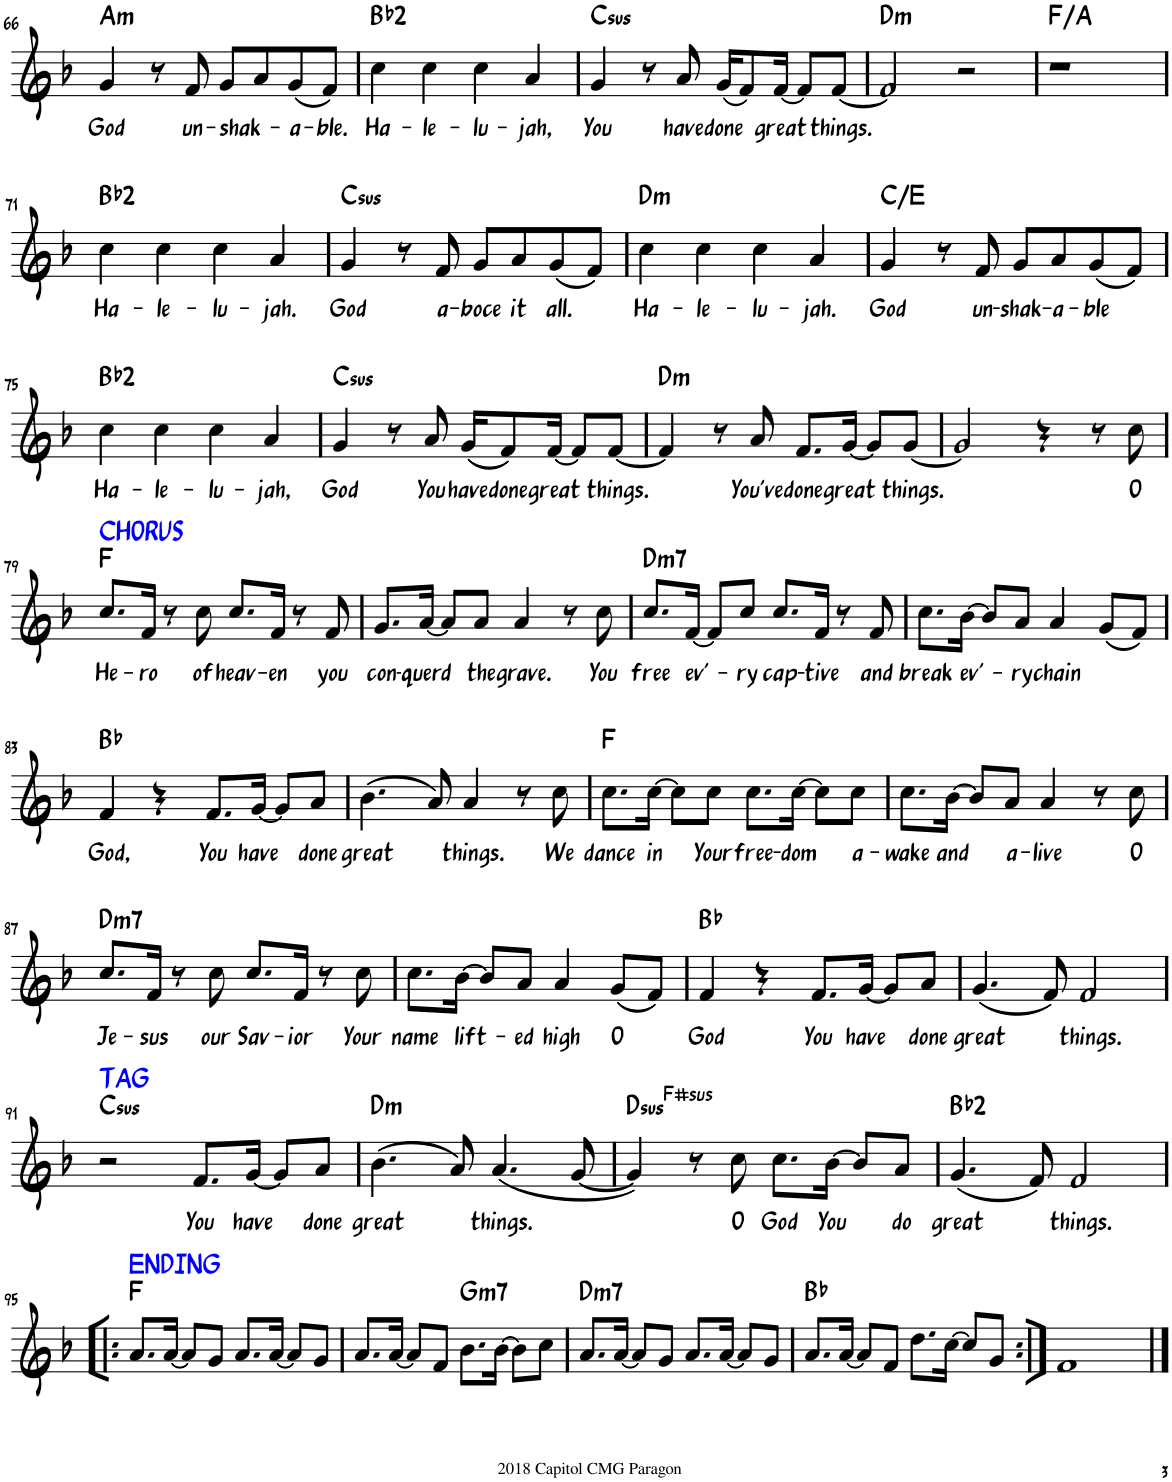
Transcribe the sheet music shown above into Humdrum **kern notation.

**kern	**text	**harte
*part1	*part1	*part1
*staff1	*staff1	*
*I"Piano	*	*
*I'Pno.	*	*
!!LO:PB:g=z
*clefG2	*	*
*k[b-]	*	*
*M4/4	*	*
=66	=66	=66
!	!LO:LY:b	!LO:H:kt=m
4g/	God	A:min
8r	.	.
!	!LO:LY:b	!
8f/	un-	.
!	!LO:LY:b	!
8g/L	-shak-	.
8a/	.	.
!	!LO:LY:b	!
(8g/	-a-	.
!	!LO:LY:b	!
8f/J)	-ble.	.
=67	=67	=67
!	!LO:LY:b	!
4cc\	Ha-	Bb:maj(2)
!	!LO:LY:b	!
4cc\	-le-	.
!	!LO:LY:b	!
4cc\	-lu-	.
!	!LO:LY:b	!
4a/	-jah,	.
=68	=68	=68
!	!LO:LY:b	!LO:H:kt=sus
4g/	You	C:sus4
8r	.	.
!	!LO:LY:b	!
8a/	have	.
!	!LO:LY:b	!
(16g/KL	done	.
8f/)	.	.
!	!LO:LY:b	!
[16f/Jk	great	.
8f/L]	.	.
!	!LO:LY:b	!
[8f/J	things.	.
=69	=69	=69
!	!	!LO:H:kt=m
2f/]	.	D:min
2r	.	.
=70	=70	=70
1r	.	F:maj/3
!!LO:LB:g=z
=71	=71	=71
!	!LO:LY:b	!
4cc\	Ha-	Bb:maj(2)
!	!LO:LY:b	!
4cc\	-le-	.
!	!LO:LY:b	!
4cc\	-lu-	.
!	!LO:LY:b	!
4a/	-jah.	.
=72	=72	=72
!	!LO:LY:b	!LO:H:kt=sus
4g/	God	C:sus4
8r	.	.
!	!LO:LY:b	!
8f/	a-	.
!	!LO:LY:b	!
8g/L	-boce	.
!	!LO:LY:b	!
8a/	it	.
!	!LO:LY:b	!
(8g/	all.	.
8f/J)	.	.
=73	=73	=73
!	!LO:LY:b	!LO:H:kt=m
4cc\	Ha-	D:min
!	!LO:LY:b	!
4cc\	-le-	.
!	!LO:LY:b	!
4cc\	-lu-	.
!	!LO:LY:b	!
4a/	-jah.	.
=74	=74	=74
!	!LO:LY:b	!
4g/	God	C:maj/3
8r	.	.
!	!LO:LY:b	!
8f/	un-	.
!	!LO:LY:b	!
8g/L	-shak-	.
!	!LO:LY:b	!
8a/	-a-	.
!	!LO:LY:b	!
(8g/	-ble	.
8f/J)	.	.
!!LO:LB:g=z
=75	=75	=75
!	!LO:LY:b	!
4cc\	Ha-	Bb:maj(2)
!	!LO:LY:b	!
4cc\	-le-	.
!	!LO:LY:b	!
4cc\	-lu-	.
!	!LO:LY:b	!
4a/	-jah,	.
=76	=76	=76
!	!LO:LY:b	!LO:H:kt=sus
4g/	God	C:sus4
8r	.	.
!	!LO:LY:b	!
8a/	You	.
!	!LO:LY:b	!
(16g/KL	have	.
!	!LO:LY:b	!
8f/)	done	.
!	!LO:LY:b	!
[16f/Jk	great	.
8f/L]	.	.
!	!LO:LY:b	!
[8f/J	things.	.
=77	=77	=77
!	!	!LO:H:kt=m
4f/]	.	D:min
8r	.	.
!	!LO:LY:b	!
8a/	You've	.
!	!LO:LY:b	!
8.f/L	done	.
!	!LO:LY:b	!
[16g/Jk	great	.
8g/L]	.	.
!	!LO:LY:b	!
[8g/J	things.	.
=78	=78	=78
2g/]	.	.
4r	.	.
8r	.	.
!	!LO:LY:b	!
8cc\	O	.
!!LO:LB:g=z
=79	=79	=79
!LO:TX:a:color=#0000FF:t=CHORUS	!	!
!	!LO:LY:b	!
8.cc/L	He-	F:maj
!	!LO:LY:b	!
16f/Jk	-ro	.
8r	.	.
!	!LO:LY:b	!
8cc\	of	.
!	!LO:LY:b	!
8.cc/L	heav-	.
!	!LO:LY:b	!
16f/Jk	-en	.
8r	.	.
!	!LO:LY:b	!
8f/	you	.
=80	=80	=80
!	!LO:LY:b	!
8.g/L	con-	.
!	!LO:LY:b	!
[16a/Jk	-querd	.
8a/L]	.	.
!	!LO:LY:b	!
8a/J	the	.
!	!LO:LY:b	!
4a/	grave.	.
8r	.	.
!	!LO:LY:b	!
8cc\	You	.
=81	=81	=81
!	!LO:LY:b	!LO:H:kt=m7
8.cc/L	free	D:min7
!	!LO:LY:b	!
[16f/Jk	ev'-	.
8f/L]	.	.
!	!LO:LY:b	!
8cc/J	-ry	.
!	!LO:LY:b	!
8.cc/L	cap-	.
!	!LO:LY:b	!
16f/Jk	-tive	.
8r	.	.
!	!LO:LY:b	!
8f/	and	.
=82	=82	=82
!	!LO:LY:b	!
8.cc\L	break	.
!	!LO:LY:b	!
[16b-\Jk	ev'-	.
8b-/L]	.	.
!	!LO:LY:b	!
8a/J	-ry	.
!	!LO:LY:b	!
4a/	chain	.
(8g/L	.	.
8f/J)	.	.
!!LO:LB:g=z
=83	=83	=83
!	!LO:LY:b	!
4f/	God,	Bb:maj
4r	.	.
!	!LO:LY:b	!
8.f/L	You	.
!	!LO:LY:b	!
[16g/Jk	have	.
8g/L]	.	.
!	!LO:LY:b	!
8a/J	done	.
=84	=84	=84
!	!LO:LY:b	!
(4.b-\	great	.
8a/)	.	.
!	!LO:LY:b	!
4a/	things.	.
8r	.	.
!	!LO:LY:b	!
8cc\	We	.
=85	=85	=85
!	!LO:LY:b	!
8.cc\L	dance	F:maj
!	!LO:LY:b	!
[16cc\Jk	in	.
8cc\L]	.	.
!	!LO:LY:b	!
8cc\J	Your	.
!	!LO:LY:b	!
8.cc\L	free-	.
!	!LO:LY:b	!
[16cc\Jk	-dom	.
8cc\L]	.	.
!	!LO:LY:b	!
8cc\J	a-	.
=86	=86	=86
!	!LO:LY:b	!
8.cc\L	-wake	.
!	!LO:LY:b	!
[16b-\Jk	and	.
8b-/L]	.	.
!	!LO:LY:b	!
8a/J	a-	.
!	!LO:LY:b	!
4a/	-live	.
8r	.	.
!	!LO:LY:b	!
8cc\	O	.
!!LO:LB:g=z
=87	=87	=87
!	!LO:LY:b	!LO:H:kt=m7
8.cc/L	Je-	D:min7
!	!LO:LY:b	!
16f/Jk	-sus	.
8r	.	.
!	!LO:LY:b	!
8cc\	our	.
!	!LO:LY:b	!
8.cc/L	Sav-	.
!	!LO:LY:b	!
16f/Jk	-ior	.
8r	.	.
!	!LO:LY:b	!
8cc\	Your	.
=88	=88	=88
!	!LO:LY:b	!
8.cc\L	name	.
!	!LO:LY:b	!
[16b-\Jk	lift-	.
8b-/L]	.	.
!	!LO:LY:b	!
8a/J	-ed	.
!	!LO:LY:b	!
4a/	high	.
!	!LO:LY:b	!
(8g/L	O	.
8f/J)	.	.
=89	=89	=89
!	!LO:LY:b	!
4f/	God	Bb:maj
4r	.	.
!	!LO:LY:b	!
8.f/L	You	.
!	!LO:LY:b	!
[16g/Jk	have	.
8g/L]	.	.
!	!LO:LY:b	!
8a/J	done	.
=90	=90	=90
!	!LO:LY:b	!
(4.g/	great	.
8f/)	.	.
!	!LO:LY:b	!
2f/	things.	.
!!LO:LB:g=z
=91	=91	=91
!LO:TX:a:color=#0000FF:t=TAG	!	!LO:H:kt=sus
2r	.	C:sus4
!	!LO:LY:b	!
8.f/L	You	.
!	!LO:LY:b	!
[16g/Jk	have	.
8g/L]	.	.
!	!LO:LY:b	!
8a/J	done	.
=92	=92	=92
!	!LO:LY:b	!LO:H:kt=m
(4.b-\	great	D:min
8a/)	.	.
!	!LO:LY:b	!
(4.a/	things.	.
[8g/	.	.
=93	=93	=93
!	!	!LO:H:kt=F#sus
4g/])	.	D:maj
8r	.	.
!	!LO:LY:b	!
8cc\	O	.
!	!LO:LY:b	!
8.cc\L	God	.
!	!LO:LY:b	!
[16b-\Jk	You	.
8b-/L]	.	.
!	!LO:LY:b	!
8a/J	do	.
=94	=94	=94
!	!LO:LY:b	!
(4.g/	great	Bb:maj(2)
8f/)	.	.
!	!LO:LY:b	!
2f/	things.	.
!!LO:LB:g=z
=95!|:	=95!|:	=95!|:
!LO:TX:a:color=#0000FF:t=ENDING	!	!
8.a/L	.	F:maj
[16a/Jk	.	.
8a/L]	.	.
8g/J	.	.
8.a/L	.	.
[16a/Jk	.	.
8a/L]	.	.
8g/J	.	.
=96	=96	=96
8.a/L	.	.
[16a/Jk	.	.
8a/L]	.	.
8f/J	.	.
!	!	!LO:H:kt=m7
8.b-\L	.	G:min7
[16b-\Jk	.	.
8b-\L]	.	.
8cc\J	.	.
=97	=97	=97
!	!	!LO:H:kt=m7
8.a/L	.	D:min7
[16a/Jk	.	.
8a/L]	.	.
8g/J	.	.
8.a/L	.	.
[16a/Jk	.	.
8a/L]	.	.
8g/J	.	.
=98	=98	=98
8.a/L	.	Bb:maj
[16a/Jk	.	.
8a/L]	.	.
8f/J	.	.
8.dd\L	.	.
[16cc\Jk	.	.
8cc/L]	.	.
8g/J	.	.
=99:|!	=99:|!	=99:|!
1f	.	.
==	==	==
*-	*-	*-
